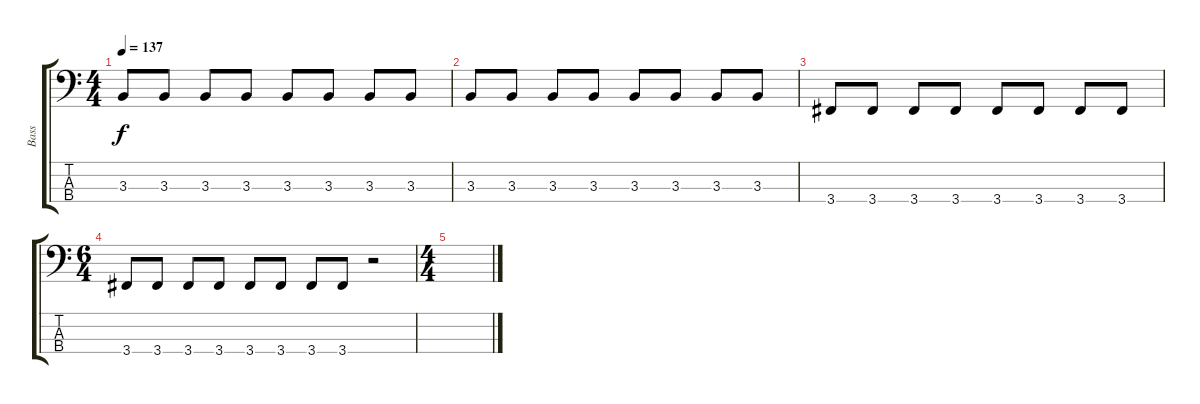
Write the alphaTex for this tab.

\track ("Bass" "Bass") {instrument electricbassfinger}
\staff {score tabs}
\tuning (Gb2 Db2 Ab1 Eb1) {hide}
\ts (4 4)
\tempo 137
\clef f4
\ks c
3.3.8{dy f} 3.3.8 3.3.8 3.3.8 3.3.8 3.3.8 3.3.8 3.3.8 |
3.3.8 3.3.8 3.3.8 3.3.8 3.3.8 3.3.8 3.3.8 3.3.8 |
3.4.8 3.4.8 3.4.8 3.4.8 3.4.8 3.4.8 3.4.8 3.4.8 |
\ts (6 4)
3.4.8 3.4.8 3.4.8 3.4.8 3.4.8 3.4.8 3.4.8 3.4.8 r.2 |
\ts (4 4)
